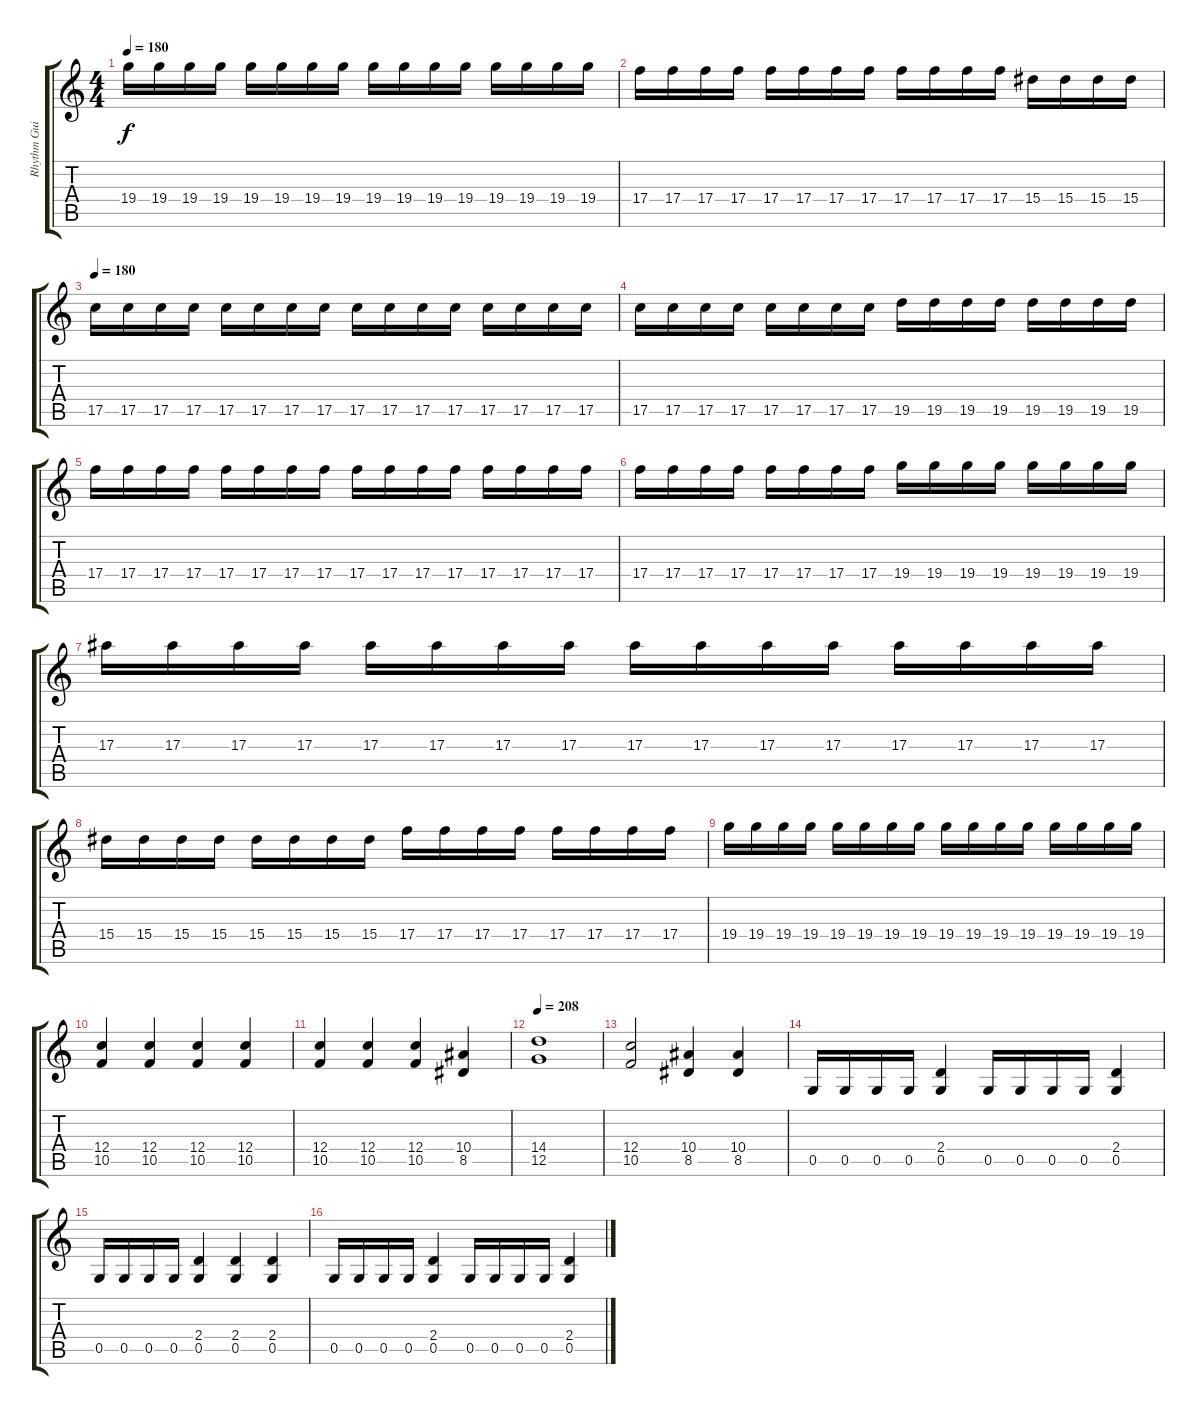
\track ("Rhythm Guitar" "Rhythm Gui") {instrument distortionguitar}
\staff {score tabs}
\tuning (D4 A3 F3 C3 G2 D2) {hide}
\ts (4 4)
\tempo 180
\clef g2
\ks c
19.4.16{dy f} 19.4.16 19.4.16 19.4.16 19.4.16 19.4.16 19.4.16 19.4.16 19.4.16 19.4.16 19.4.16 19.4.16 19.4.16 19.4.16 19.4.16 19.4.16 |
17.4.16 17.4.16 17.4.16 17.4.16 17.4.16 17.4.16 17.4.16 17.4.16 17.4.16 17.4.16 17.4.16 17.4.16 15.4.16 15.4.16 15.4.16 15.4.16 |
\tempo 180
17.5.16 17.5.16 17.5.16 17.5.16 17.5.16 17.5.16 17.5.16 17.5.16 17.5.16 17.5.16 17.5.16 17.5.16 17.5.16 17.5.16 17.5.16 17.5.16 |
17.5.16 17.5.16 17.5.16 17.5.16 17.5.16 17.5.16 17.5.16 17.5.16 19.5.16 19.5.16 19.5.16 19.5.16 19.5.16 19.5.16 19.5.16 19.5.16 |
17.4.16 17.4.16 17.4.16 17.4.16 17.4.16 17.4.16 17.4.16 17.4.16 17.4.16 17.4.16 17.4.16 17.4.16 17.4.16 17.4.16 17.4.16 17.4.16 |
17.4.16 17.4.16 17.4.16 17.4.16 17.4.16 17.4.16 17.4.16 17.4.16 19.4.16 19.4.16 19.4.16 19.4.16 19.4.16 19.4.16 19.4.16 19.4.16 |
17.3.16 17.3.16 17.3.16 17.3.16 17.3.16 17.3.16 17.3.16 17.3.16 17.3.16 17.3.16 17.3.16 17.3.16 17.3.16 17.3.16 17.3.16 17.3.16 |
15.4.16 15.4.16 15.4.16 15.4.16 15.4.16 15.4.16 15.4.16 15.4.16 17.4.16 17.4.16 17.4.16 17.4.16 17.4.16 17.4.16 17.4.16 17.4.16 |
19.4.16 19.4.16 19.4.16 19.4.16 19.4.16 19.4.16 19.4.16 19.4.16 19.4.16 19.4.16 19.4.16 19.4.16 19.4.16 19.4.16 19.4.16 19.4.16 |
(12.4 10.5).4 (12.4 10.5).4 (12.4 10.5).4 (12.4 10.5).4 |
(12.4 10.5).4 (12.4 10.5).4 (12.4 10.5).4 (10.4 8.5).4 |
\tempo 208
(14.4 12.5).1 |
(12.4 10.5).2 (10.4 8.5).4 (10.4 8.5).4 |
0.5.16 0.5.16 0.5.16 0.5.16 (2.4 0.5).4 0.5.16 0.5.16 0.5.16 0.5.16 (2.4 0.5).4 |
0.5.16 0.5.16 0.5.16 0.5.16 (2.4 0.5).4 (2.4 0.5).4 (2.4 0.5).4 |
0.5.16 0.5.16 0.5.16 0.5.16 (2.4 0.5).4 0.5.16 0.5.16 0.5.16 0.5.16 (2.4 0.5).4
